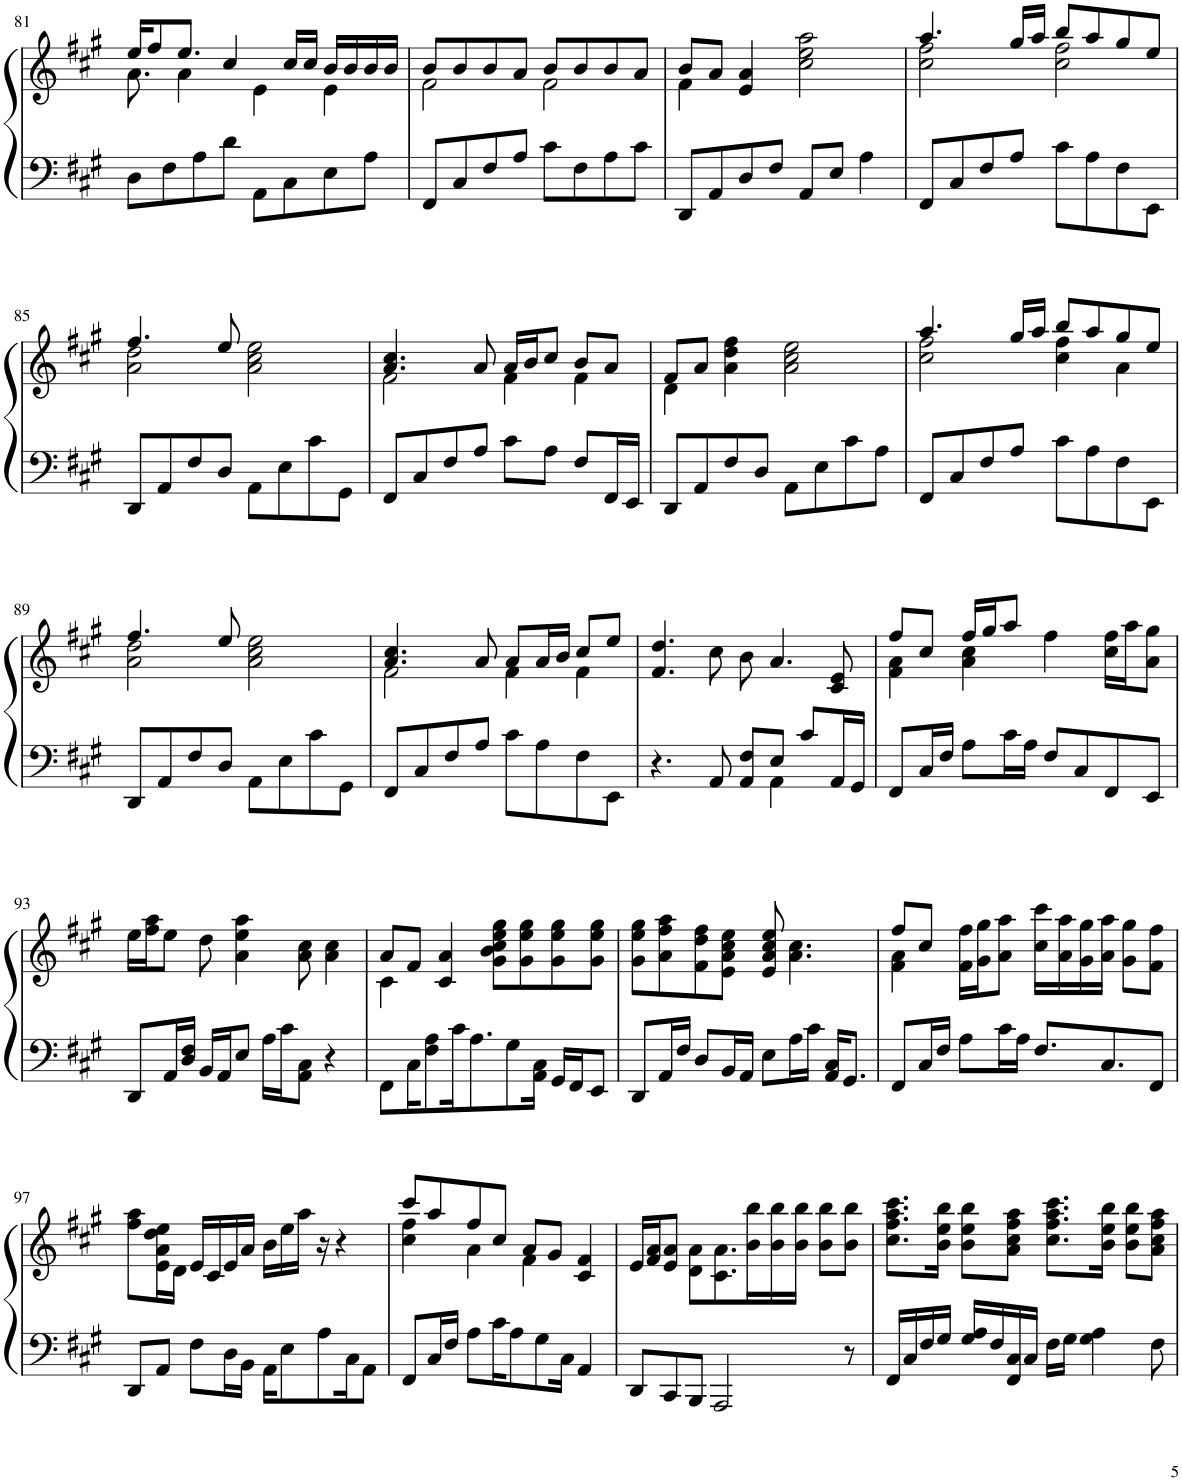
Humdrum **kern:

**kern	**kern
*part1	*part1
*staff2	*staff1
*I"Piano	*
*I'Pno.	*
!!LO:PB:g=z
*clefF4	*clefG2
*k[f#c#g#]	*k[f#c#g#]
*M4/4	*M4/4
=81	=81
*	*^
8D\L	16ee/KL	8.a\
.	8ff#/	.
8F#\	.	.
.	8.ee/J	4a\
8A\	.	.
8d\J	4cc#/	.
.	.	16ryy
8AA\L	.	4e\
8C#\	16cc#/LL	.
.	16cc#/JJ	.
8E\	16b/LL	4e\
.	16b/	.
8A\J	16b/	.
.	16b/JJ	.
=82	=82	=82
8FF#/L	8b/L	2f#\
8C#/	8b/	.
8F#/	8b/	.
8A/J	8a/J	.
8c#\L	8b/L	2f#\
8F#\	8b/	.
8A\	8b/	.
8c#\J	8a/J	.
=83	=83	=83
8DD/L	8b/L	4f#\
8AA/	8a/J	.
8D/	4e/ 4a/	2.ryy
8F#/J	.	.
8AA/L	2cc#\ 2ee\ 2aa\	.
8E/J	.	.
4A\	.	.
=84	=84	=84
8FF#/L	4.aa/	2cc#\ 2ff#\
8C#/	.	.
8F#/	.	.
8A/J	16gg#/LL	.
.	16aa/JJ	.
8c#\L	8bb/L	2cc#\ 2ff#\
8A\	8aa/	.
8F#\	8gg#/	.
8EE\J	8ee/J	.
!!LO:LB:g=z	!!
=85	=85	=85
8DD/L	4.ff#/	2a\ 2dd\
8AA/	.	.
8F#/	.	.
8D/J	8ee/	.
8AA\L	2a\ 2cc#\ 2ee\	2ryy
8E\	.	.
8c#\	.	.
8GG#\J	.	.
=86	=86	=86
8FF#/L	4.a/ 4.cc#/	2f#\
8C#/	.	.
8F#/	.	.
8A/J	8a/	.
8c#\L	16a/LL	4f#\
.	16b/J	.
8A\J	8cc#/J	.
8F#/L	8b/L	4f#\
16FF#/L	8a/J	.
16EE/JJ	.	.
=87	=87	=87
8DD/L	8f#/L	4d\
8AA/	8a/J	.
8F#/	4a\ 4dd\ 4ff#\	2.ryy
8D/J	.	.
8AA\L	2a\ 2cc#\ 2ee\	.
8E\	.	.
8c#\	.	.
8A\J	.	.
=88	=88	=88
8FF#/L	4.aa/	2cc#\ 2ff#\
8C#/	.	.
8F#/	.	.
8A/J	16gg#/LL	.
.	16aa/JJ	.
8c#\L	8bb/L	4cc#\ 4ff#\
8A\	8aa/	.
8F#\	8gg#/	4a\
8EE\J	8ee/J	.
!!LO:LB:g=z	!!
=89	=89	=89
8DD/L	4.ff#/	2a\ 2dd\
8AA/	.	.
8F#/	.	.
8D/J	8ee/	.
8AA\L	2a\ 2cc#\ 2ee\	2ryy
8E\	.	.
8c#\	.	.
8GG#\J	.	.
=90	=90	=90
8FF#/L	4.a/ 4.cc#/	2f#\
8C#/	.	.
8F#/	.	.
8A/J	8a/	.
8c#\L	8a/L	4f#\
8A\	16a/L	.
.	16b/JJ	.
8F#\	8cc#/L	4f#\
8EE\J	8ee/J	.
=91	=91	=91
*^	*	*
4.r	8ryy	4.f#/ 4.dd/	2..ryy
*v	*v	*	*
8AA/	8cc#\	.
8AA/ 8F#/L	8b\	.
*^	*	*
8E/J	4AA\	4.a/	.
8c#/L	.	.	.
16AA/L	8ryy	.	8c#/ 8e/
16GG#/JJ	.	.	.
*v	*v	*	*
=92	=92	=92
8FF#/L	8ff#/L	4f#\ 4a\
16C#/L	8cc#/J	.
16F#/JJ	.	.
8A\L	16ff#/LL	4a\ 4cc#\
.	16gg#/J	.
16c#\L	8aa/J	.
16A\JJ	.	.
8F#/L	4ff#\	2ryy
8C#/	.	.
8FF#/	16cc#\ 16ff#\LL	.
.	16aa\J	.
8EE/J	8a\ 8gg#\J	.
*	*v	*v
!!LO:LB:g=z
=93	=93
8DD/L	16ee\LL
.	16ff#\ 16aa\J
16AA/L	8ee\J
16D/ 16F#/JJ	.
16BB/LL	8dd\
16AA/J	.
8E/J	4a\ 4ee\ 4aa\
16A\LL	.
16c#\J	.
8AA\ 8C#\J	8a\ 8cc#\
4r	4a\ 4cc#\
=94	=94
*	*^
8FF#\L	8a/L	4c#\
16C#\K	8f#/J	.
8F#\ 8A\	.	.
.	4c#/ 4a/	2.ryy
16c#\K	.	.
8.A\	.	.
.	8g#\ 8b\ 8cc#\ 8ee\ 8gg#\L	.
8G#\	.	.
.	8g#\ 8ee\ 8gg#\	.
16AA\ 16C#\Jk	.	.
16GG#/LL	8g#\ 8ee\ 8gg#\	.
16FF#/J	.	.
8EE/J	8g#\ 8ee\ 8gg#\J	.
*	*v	*v
=95	=95
8DD/L	8g#\ 8ee\ 8gg#\L
16AA/L	8a\ 8ff#\ 8aa\
16F#/JJ	.
8D/L	8f#\ 8dd\ 8ff#\
16BB/L	8e\ 8a\ 8cc#\ 8ee\J
16AA/JJ	.
8E\L	8e/ 8a/ 8cc#/ 8ee/
16A\L	4.a\ 4.cc#\
16c#\JJ	.
16AA/ 16C#/KL	.
8.GG#/J	.
=96	=96
*	*^
8FF#/L	8ff#/L	4f#\ 4a\
16C#/L	8cc#/J	.
16F#/JJ	.	.
8A\L	16f#\ 16ff#\LL	2.ryy
.	16g#\ 16gg#\J	.
16c#\L	8a\ 8aa\J	.
16A\JJ	.	.
8.F#/L	16cc#\ 16ccc#\LL	.
.	16a\ 16aa\	.
.	16g#\ 16gg#\	.
8.C#/	16a\ 16aa\JJ	.
.	8g#\ 8gg#\L	.
8FF#/J	8f#\ 8ff#\J	.
*	*v	*v
!!LO:LB:g=z
=97	=97
8DD/L	8ff#\ 8aa\L
8AA/J	16e\ 16a\ 16dd\ 16ee\L
.	16d\JJ
8F#\L	16e/LL
.	16c#/
16D\L	16e/
16BB\JJ	16a/JJ
16AA\KL	16b\LL
8E\	16ee\
.	16aa\JJ
8A\	16r
.	4r
16C#\K	.
8AA\J	.
=98	=98
*	*^
8FF#/L	8ccc#/L	4cc#\ 4ff#\
16C#/L	8aa/	.
16F#/JJ	.	.
8A\L	8ff#/	4a\
16c#\K	8cc#/J	.
8A\	.	.
.	8a/L	4f#\
8G#\	.	.
.	8g#/J	.
16C#\Jk	.	.
4AA/	4c#/ 4f#/	4ryy
*	*v	*v
=99	=99
8DD/L	16e/LL
.	16f#/ 16a/J
8CC#/	8e/ 8a/J
8BBB/J	8d\ 8a\L
2AAA/	8.c#\ 8.a\
.	16b\ 16bb\L
.	16b\ 16bb\
.	16b\ 16bb\JJ
.	8b\ 8bb\L
8r	8b\ 8bb\J
=100	=100
16FF#/LL	8.cc#\ 8.ff#\ 8.aa\ 8.ccc#\L
16C#/	.
16F#/	.
16G#/JJ	16b\ 16ee\ 16bb\Jk
16G#/ 16A/LL	8b\ 8ee\ 8bb\L
16F#/	.
16FF#/ 16C#/	8a\ 8cc#\ 8ff#\ 8aa\J
16C#/JJ	.
16F#\LL	8.cc#\ 8.ff#\ 8.aa\ 8.ccc#\L
16G#\JJ	.
4G#\ 4A\	.
.	16b\ 16ee\ 16bb\Jk
.	8b\ 8ee\ 8bb\L
8F#\	8a\ 8cc#\ 8ff#\ 8aa\J
=	=
*-	*-
